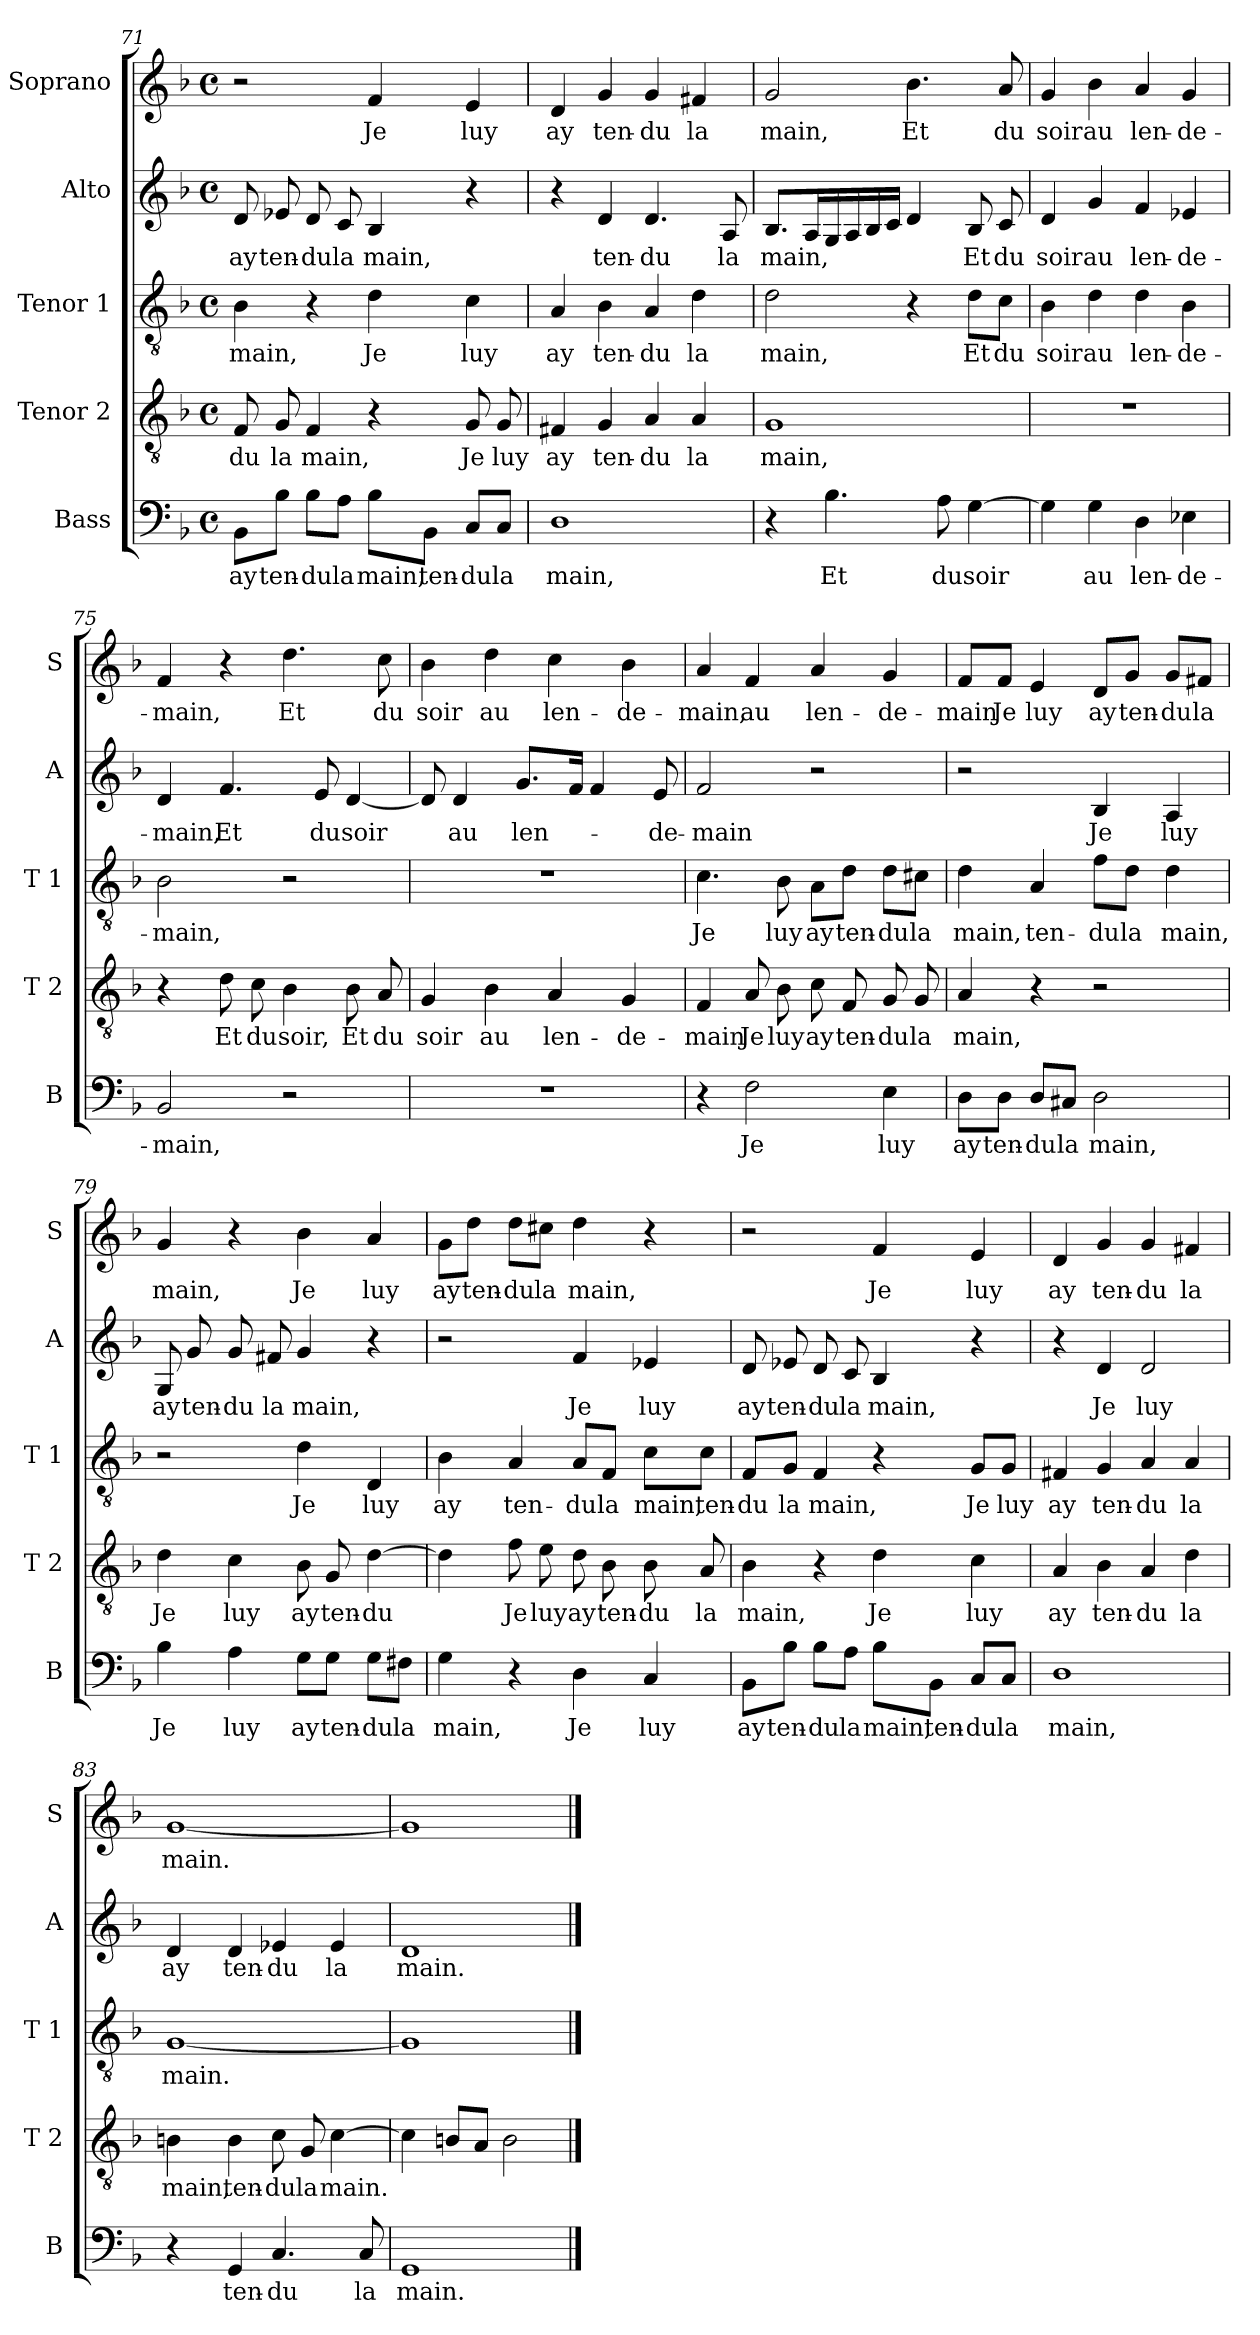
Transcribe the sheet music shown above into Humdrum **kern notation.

**kern	**text	**kern	**text	**kern	**text	**kern	**text	**kern	**text
*part5	*part5	*part4	*part4	*part3	*part3	*part2	*part2	*part1	*part1
*staff5	*staff5	*staff4	*staff4	*staff3	*staff3	*staff2	*staff2	*staff1	*staff1
*I"Bass	*	*I"Tenor 2	*	*I"Tenor 1	*	*I"Alto	*	*I"Soprano	*
*I'B	*	*I'T 2	*	*I'T 1	*	*I'A	*	*I'S	*
*clefF4	*	*clefGv2	*	*clefGv2	*	*clefG2	*	*clefG2	*
*k[b-]	*	*k[b-]	*	*k[b-]	*	*k[b-]	*	*k[b-]	*
*F:	*	*F:	*	*F:	*	*F:	*	*F:	*
*M4/4	*	*M4/4	*	*M4/4	*	*M4/4	*	*M4/4	*
*met(c)	*	*met(c)	*	*met(c)	*	*met(c)	*	*met(c)	*
=71	=71	=71	=71	=71	=71	=71	=71	=71	=71
!	!LO:LY:b	!	!LO:LY:b	!	!LO:LY:b	!	!LO:LY:b	!	!
8BB-\L	ay	8F/	-du	4B-\	main,	8d/	ay	2r	.
!	!LO:LY:b	!	!LO:LY:b	!	!	!	!LO:LY:b	!	!
8B-\J	ten-	8G/	la	.	.	8e-X/	ten-	.	.
!	!LO:LY:b	!	!LO:LY:b	!	!	!	!LO:LY:b	!	!
8B-\L	-du	4F/	main,	4r	.	8d/	-du	.	.
!	!LO:LY:b	!	!	!	!	!	!LO:LY:b	!	!
8A\J	la	.	.	.	.	8c/	la	.	.
!	!LO:LY:b	!	!	!	!LO:LY:b	!	!LO:LY:b	!	!LO:LY:b
8B-\L	main,	4r	.	4d\	Je	4B-/	main,	4f/	Je
!	!LO:LY:b	!	!	!	!	!	!	!	!
8BB-\J	ten-	.	.	.	.	.	.	.	.
!	!LO:LY:b	!	!LO:LY:b	!	!LO:LY:b	!	!	!	!LO:LY:b
8C/L	-du	8G/	Je	4c\	luy	4r	.	4e/	luy
!	!LO:LY:b	!	!LO:LY:b	!	!	!	!	!	!
8C/J	la	8G/	luy	.	.	.	.	.	.
=72	=72	=72	=72	=72	=72	=72	=72	=72	=72
!	!LO:LY:b	!	!LO:LY:b	!	!LO:LY:b	!	!	!	!LO:LY:b
1D	main,	4F#X/	ay	4A/	ay	4r	.	4d/	ay
!	!	!	!LO:LY:b	!	!LO:LY:b	!	!LO:LY:b	!	!LO:LY:b
.	.	4G/	ten-	4B-\	ten-	4d/	ten-	4g/	ten-
!	!	!	!LO:LY:b	!	!LO:LY:b	!	!LO:LY:b	!	!LO:LY:b
.	.	4A/	-du	4A/	-du	4.d/	-du	4g/	-du
!	!	!	!LO:LY:b	!	!LO:LY:b	!	!	!	!LO:LY:b
.	.	4A/	la	4d\	la	.	.	4f#X/	la
!	!	!	!	!	!	!	!LO:LY:b	!	!
.	.	.	.	.	.	8A/	la	.	.
!!LO:LB:g=z
=73	=73	=73	=73	=73	=73	=73	=73	=73	=73
!	!	!	!LO:LY:b	!	!LO:LY:b	!	!LO:LY:b	!	!LO:LY:b
4r	.	1G	main,	2d\	main,	8.B-/L	main,	2g/	main,
.	.	.	.	.	.	16A/L	.	.	.
!	!LO:LY:b	!	!	!	!	!	!	!	!
4.B-\	Et	.	.	.	.	16G/	.	.	.
.	.	.	.	.	.	16A/	.	.	.
.	.	.	.	.	.	16B-/	.	.	.
.	.	.	.	.	.	16c/JJ	.	.	.
!	!	!	!	!	!	!	!	!	!LO:LY:b
.	.	.	.	4r	.	4d/	.	4.b-\	Et
!	!LO:LY:b	!	!	!	!	!	!	!	!
8A\	du	.	.	.	.	.	.	.	.
!	!LO:LY:b	!	!	!	!LO:LY:b	!	!LO:LY:b	!	!
[4G\	soir	.	.	8d\L	Et	8B-/	Et	.	.
!	!	!	!	!	!LO:LY:b	!	!LO:LY:b	!	!LO:LY:b
.	.	.	.	8c\J	du	8c/	du	8a/	du
=74	=74	=74	=74	=74	=74	=74	=74	=74	=74
!	!	!	!	!	!LO:LY:b	!	!LO:LY:b	!	!LO:LY:b
4G\]	.	1r	.	4B-\	soir	4d/	soir	4g/	soir
!	!LO:LY:b	!	!	!	!LO:LY:b	!	!LO:LY:b	!	!LO:LY:b
4G\	au	.	.	4d\	au	4g/	au	4b-\	au
!	!LO:LY:b	!	!	!	!LO:LY:b	!	!LO:LY:b	!	!LO:LY:b
4D\	len-	.	.	4d\	len-	4f/	len-	4a/	len-
!	!LO:LY:b	!	!	!	!LO:LY:b	!	!LO:LY:b	!	!LO:LY:b
4E-X\	-de-	.	.	4B-\	-de-	4e-X/	-de-	4g/	-de-
=75	=75	=75	=75	=75	=75	=75	=75	=75	=75
!	!LO:LY:b	!	!	!	!LO:LY:b	!	!LO:LY:b	!	!LO:LY:b
2BB-/	-main,	4r	.	2B-\	-main,	4d/	-main,	4f/	-main,
!	!	!	!LO:LY:b	!	!	!	!LO:LY:b	!	!
.	.	8d\	Et	.	.	4.f/	Et	4r	.
!	!	!	!LO:LY:b	!	!	!	!	!	!
.	.	8c\	du	.	.	.	.	.	.
!	!	!	!LO:LY:b	!	!	!	!	!	!LO:LY:b
2r	.	4B-\	soir,	2r	.	.	.	4.dd\	Et
!	!	!	!	!	!	!	!LO:LY:b	!	!
.	.	.	.	.	.	8e/	du	.	.
!	!	!	!LO:LY:b	!	!	!	!LO:LY:b	!	!
.	.	8B-\	Et	.	.	[4d/	soir	.	.
!	!	!	!LO:LY:b	!	!	!	!	!	!LO:LY:b
.	.	8A/	du	.	.	.	.	8cc\	du
=76	=76	=76	=76	=76	=76	=76	=76	=76	=76
!	!	!	!LO:LY:b	!	!	!	!	!	!LO:LY:b
1r	.	4G/	soir	1r	.	8d/]	.	4b-\	soir
!	!	!	!	!	!	!	!LO:LY:b	!	!
.	.	.	.	.	.	4d/	au	.	.
!	!	!	!LO:LY:b	!	!	!	!	!	!LO:LY:b
.	.	4B-\	au	.	.	.	.	4dd\	au
!	!	!	!	!	!	!	!LO:LY:b	!	!
.	.	.	.	.	.	8.g/L	len-	.	.
!	!	!	!LO:LY:b	!	!	!	!	!	!LO:LY:b
.	.	4A/	len-	.	.	.	.	4cc\	len-
.	.	.	.	.	.	16f/Jk	.	.	.
.	.	.	.	.	.	4f/	.	.	.
!	!	!	!LO:LY:b	!	!	!	!	!	!LO:LY:b
.	.	4G/	-de-	.	.	.	.	4b-\	-de-
!	!	!	!	!	!	!	!LO:LY:b	!	!
.	.	.	.	.	.	8e/	-de-	.	.
=77	=77	=77	=77	=77	=77	=77	=77	=77	=77
!	!	!	!LO:LY:b	!	!LO:LY:b	!	!LO:LY:b	!	!LO:LY:b
4r	.	4F/	-main	4.c\	Je	2f/	-main	4a/	-main,
!	!LO:LY:b	!	!LO:LY:b	!	!	!	!	!	!LO:LY:b
2F\	Je	8A/	Je	.	.	.	.	4f/	au
!	!	!	!LO:LY:b	!	!LO:LY:b	!	!	!	!
.	.	8B-\	luy	8B-\	luy	.	.	.	.
!	!	!	!LO:LY:b	!	!LO:LY:b	!	!	!	!LO:LY:b
.	.	8c\	ay	8A\L	ay	2r	.	4a/	len-
!	!	!	!LO:LY:b	!	!LO:LY:b	!	!	!	!
.	.	8F/	ten-	8d\J	ten-	.	.	.	.
!	!LO:LY:b	!	!LO:LY:b	!	!LO:LY:b	!	!	!	!LO:LY:b
4E\	luy	8G/	-du	8d\L	-du	.	.	4g/	-de-
!	!	!	!LO:LY:b	!	!LO:LY:b	!	!	!	!
.	.	8G/	la	8c#X\J	la	.	.	.	.
!!LO:PB:g=z
=78	=78	=78	=78	=78	=78	=78	=78	=78	=78
!	!LO:LY:b	!	!LO:LY:b	!	!LO:LY:b	!	!	!	!LO:LY:b
8D\L	ay	4A/	main,	4d\	main,	2r	.	8f/L	-main
!	!LO:LY:b	!	!	!	!	!	!	!	!LO:LY:b
8D\J	ten-	.	.	.	.	.	.	8f/J	Je
!	!LO:LY:b	!	!	!	!LO:LY:b	!	!	!	!LO:LY:b
8D/L	-du	4r	.	4A/	ten-	.	.	4e/	luy
!	!LO:LY:b	!	!	!	!	!	!	!	!
8C#X/J	la	.	.	.	.	.	.	.	.
!	!LO:LY:b	!	!	!	!LO:LY:b	!	!LO:LY:b	!	!LO:LY:b
2D\	main,	2r	.	8f\L	-du	4B-/	Je	8d/L	ay
!	!	!	!	!	!LO:LY:b	!	!	!	!LO:LY:b
.	.	.	.	8d\J	la	.	.	8g/J	ten-
!	!	!	!	!	!LO:LY:b	!	!LO:LY:b	!	!LO:LY:b
.	.	.	.	4d\	main,	4A/	luy	8g/L	-du
!	!	!	!	!	!	!	!	!	!LO:LY:b
.	.	.	.	.	.	.	.	8f#X/J	la
=79	=79	=79	=79	=79	=79	=79	=79	=79	=79
!	!LO:LY:b	!	!LO:LY:b	!	!	!	!LO:LY:b	!	!LO:LY:b
4B-\	Je	4d\	Je	2r	.	8G/	ay	4g/	main,
!	!	!	!	!	!	!	!LO:LY:b	!	!
.	.	.	.	.	.	8g/	ten-	.	.
!	!LO:LY:b	!	!LO:LY:b	!	!	!	!LO:LY:b	!	!
4A\	luy	4c\	luy	.	.	8g/	-du	4r	.
!	!	!	!	!	!	!	!LO:LY:b	!	!
.	.	.	.	.	.	8f#X/	la	.	.
!	!LO:LY:b	!	!LO:LY:b	!	!LO:LY:b	!	!LO:LY:b	!	!LO:LY:b
8G\L	ay	8B-\	ay	4d\	Je	4g/	main,	4b-\	Je
!	!LO:LY:b	!	!LO:LY:b	!	!	!	!	!	!
8G\J	ten-	8G/	ten-	.	.	.	.	.	.
!	!LO:LY:b	!	!LO:LY:b	!	!LO:LY:b	!	!	!	!LO:LY:b
8G\L	-du	[4d\	-du	4D/	luy	4r	.	4a/	luy
!	!LO:LY:b	!	!	!	!	!	!	!	!
8F#X\J	la	.	.	.	.	.	.	.	.
=80	=80	=80	=80	=80	=80	=80	=80	=80	=80
!	!LO:LY:b	!	!	!	!LO:LY:b	!	!	!	!LO:LY:b
4G\	main,	4d\]	.	4B-\	ay	2r	.	8g\L	ay
!	!	!	!	!	!	!	!	!	!LO:LY:b
.	.	.	.	.	.	.	.	8dd\J	ten-
!	!	!	!LO:LY:b	!	!LO:LY:b	!	!	!	!LO:LY:b
4r	.	8f\	Je	4A/	ten-	.	.	8dd\L	-du
!	!	!	!LO:LY:b	!	!	!	!	!	!LO:LY:b
.	.	8e\	luy	.	.	.	.	8cc#X\J	la
!	!LO:LY:b	!	!LO:LY:b	!	!LO:LY:b	!	!LO:LY:b	!	!LO:LY:b
4D\	Je	8d\	ay	8A/L	-du	4f/	Je	4dd\	main,
!	!	!	!LO:LY:b	!	!LO:LY:b	!	!	!	!
.	.	8B-\	ten-	8F/J	la	.	.	.	.
!	!LO:LY:b	!	!LO:LY:b	!	!LO:LY:b	!	!LO:LY:b	!	!
4C/	luy	8B-\	-du	8c\L	main,	4e-X/	luy	4r	.
!	!	!	!LO:LY:b	!	!LO:LY:b	!	!	!	!
.	.	8A/	la	8c\J	ten-	.	.	.	.
!!LO:LB:g=z
=81	=81	=81	=81	=81	=81	=81	=81	=81	=81
!	!LO:LY:b	!	!LO:LY:b	!	!LO:LY:b	!	!LO:LY:b	!	!
8BB-\L	ay	4B-\	main,	8F/L	-du	8d/	ay	2r	.
!	!LO:LY:b	!	!	!	!LO:LY:b	!	!LO:LY:b	!	!
8B-\J	ten-	.	.	8G/J	la	8e-X/	ten-	.	.
!	!LO:LY:b	!	!	!	!LO:LY:b	!	!LO:LY:b	!	!
8B-\L	-du	4r	.	4F/	main,	8d/	-du	.	.
!	!LO:LY:b	!	!	!	!	!	!LO:LY:b	!	!
8A\J	la	.	.	.	.	8c/	la	.	.
!	!LO:LY:b	!	!LO:LY:b	!	!	!	!LO:LY:b	!	!LO:LY:b
8B-\L	main,	4d\	Je	4r	.	4B-/	main,	4f/	Je
!	!LO:LY:b	!	!	!	!	!	!	!	!
8BB-\J	ten-	.	.	.	.	.	.	.	.
!	!LO:LY:b	!	!LO:LY:b	!	!LO:LY:b	!	!	!	!LO:LY:b
8C/L	-du	4c\	luy	8G/L	Je	4r	.	4e/	luy
!	!LO:LY:b	!	!	!	!LO:LY:b	!	!	!	!
8C/J	la	.	.	8G/J	luy	.	.	.	.
=82	=82	=82	=82	=82	=82	=82	=82	=82	=82
!	!LO:LY:b	!	!LO:LY:b	!	!LO:LY:b	!	!	!	!LO:LY:b
1D	main,	4A/	ay	4F#X/	ay	4r	.	4d/	ay
!	!	!	!LO:LY:b	!	!LO:LY:b	!	!LO:LY:b	!	!LO:LY:b
.	.	4B-\	ten-	4G/	ten-	4d/	Je	4g/	ten-
!	!	!	!LO:LY:b	!	!LO:LY:b	!	!LO:LY:b	!	!LO:LY:b
.	.	4A/	-du	4A/	-du	2d/	luy	4g/	-du
!	!	!	!LO:LY:b	!	!LO:LY:b	!	!	!	!LO:LY:b
.	.	4d\	la	4A/	la	.	.	4f#X/	la
=83	=83	=83	=83	=83	=83	=83	=83	=83	=83
!	!	!	!LO:LY:b	!	!LO:LY:b	!	!LO:LY:b	!	!LO:LY:b
4r	.	4Bn\	main,	[1G	main.	4d/	ay	[1g	main.
!	!LO:LY:b	!	!LO:LY:b	!	!	!	!LO:LY:b	!	!
4GG/	ten-	4B\	ten-	.	.	4d/	ten-	.	.
!	!LO:LY:b	!	!LO:LY:b	!	!	!	!LO:LY:b	!	!
4.C/	-du	8c\	-du	.	.	4e-X/	-du	.	.
!	!	!	!LO:LY:b	!	!	!	!	!	!
.	.	8G/	la	.	.	.	.	.	.
!	!	!	!LO:LY:b	!	!	!	!LO:LY:b	!	!
.	.	[4c\	main.	.	.	4e-/	la	.	.
!	!LO:LY:b	!	!	!	!	!	!	!	!
8C/	la	.	.	.	.	.	.	.	.
=84	=84	=84	=84	=84	=84	=84	=84	=84	=84
!	!LO:LY:b	!	!	!	!	!	!LO:LY:b	!	!
1GG	main.	4c\]	.	1G]	.	1d	main.	1g]	.
.	.	8Bn/L	.	.	.	.	.	.	.
.	.	8A/J	.	.	.	.	.	.	.
.	.	2B\	.	.	.	.	.	.	.
==	==	==	==	==	==	==	==	==	==
*-	*-	*-	*-	*-	*-	*-	*-	*-	*-
